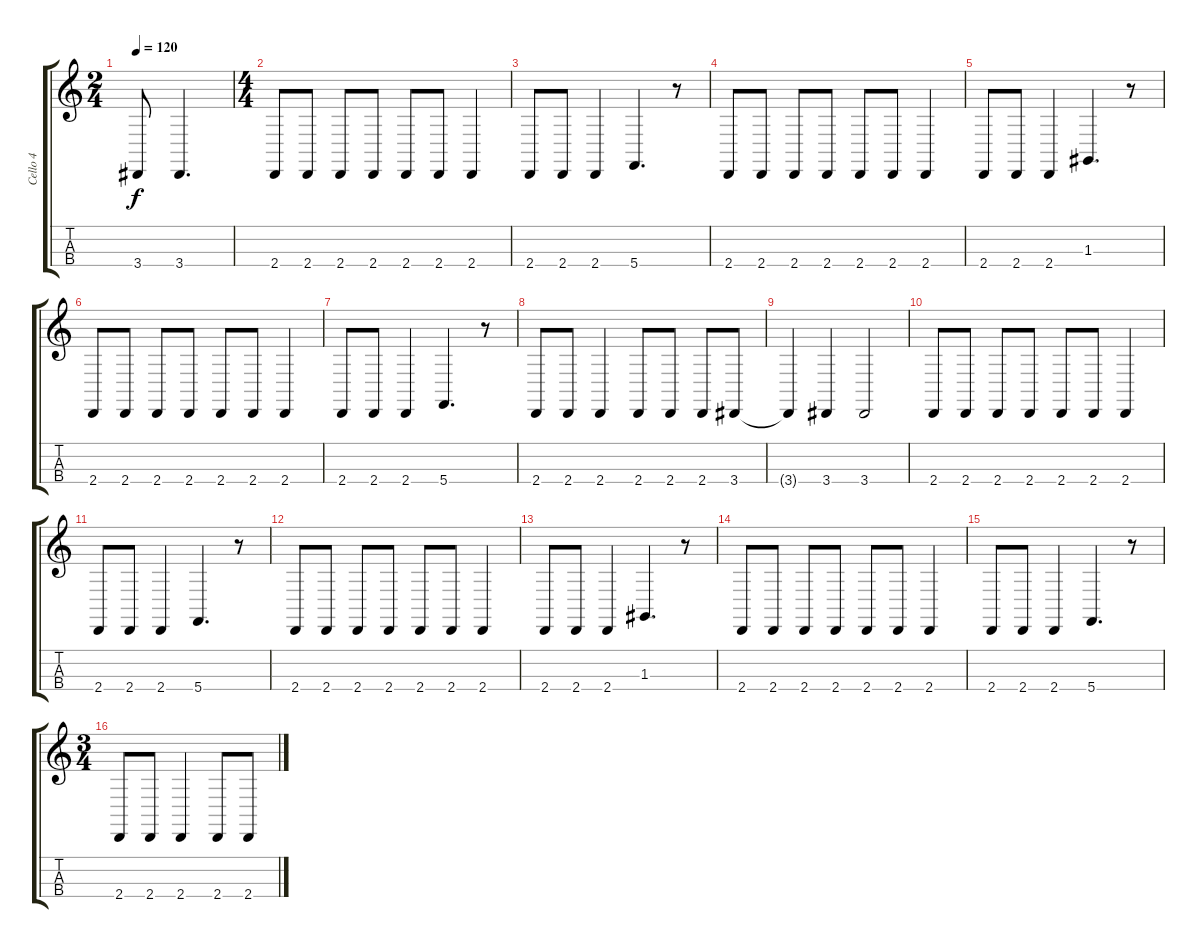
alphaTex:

\track ("Cello 4" "Cello 4") {instrument cello}
\staff {score tabs}
\tuning (A3 D3 G2 C2) {hide}
\ts (2 4)
\tempo 120
\clef g2
\ks c
3.4.8{dy f} 3.4.4{d} |
\ts (4 4)
2.4.8 2.4.8 2.4.8 2.4.8 2.4.8 2.4.8 2.4.4 |
2.4.8 2.4.8 2.4.4 5.4.4{d} r.8 |
2.4.8 2.4.8 2.4.8 2.4.8 2.4.8 2.4.8 2.4.4 |
2.4.8 2.4.8 2.4.4 1.3.4{d} r.8 |
2.4.8 2.4.8 2.4.8 2.4.8 2.4.8 2.4.8 2.4.4 |
2.4.8 2.4.8 2.4.4 5.4.4{d} r.8 |
2.4.8 2.4.8 2.4.4 2.4.8 2.4.8 2.4.8 3.4.8 |
3.4{t}.4 3.4.4 3.4.2 |
2.4.8 2.4.8 2.4.8 2.4.8 2.4.8 2.4.8 2.4.4 |
2.4.8 2.4.8 2.4.4 5.4.4{d} r.8 |
2.4.8 2.4.8 2.4.8 2.4.8 2.4.8 2.4.8 2.4.4 |
2.4.8 2.4.8 2.4.4 1.3.4{d} r.8 |
2.4.8 2.4.8 2.4.8 2.4.8 2.4.8 2.4.8 2.4.4 |
2.4.8 2.4.8 2.4.4 5.4.4{d} r.8 |
\ts (3 4)
2.4.8 2.4.8 2.4.4 2.4.8 2.4.8
